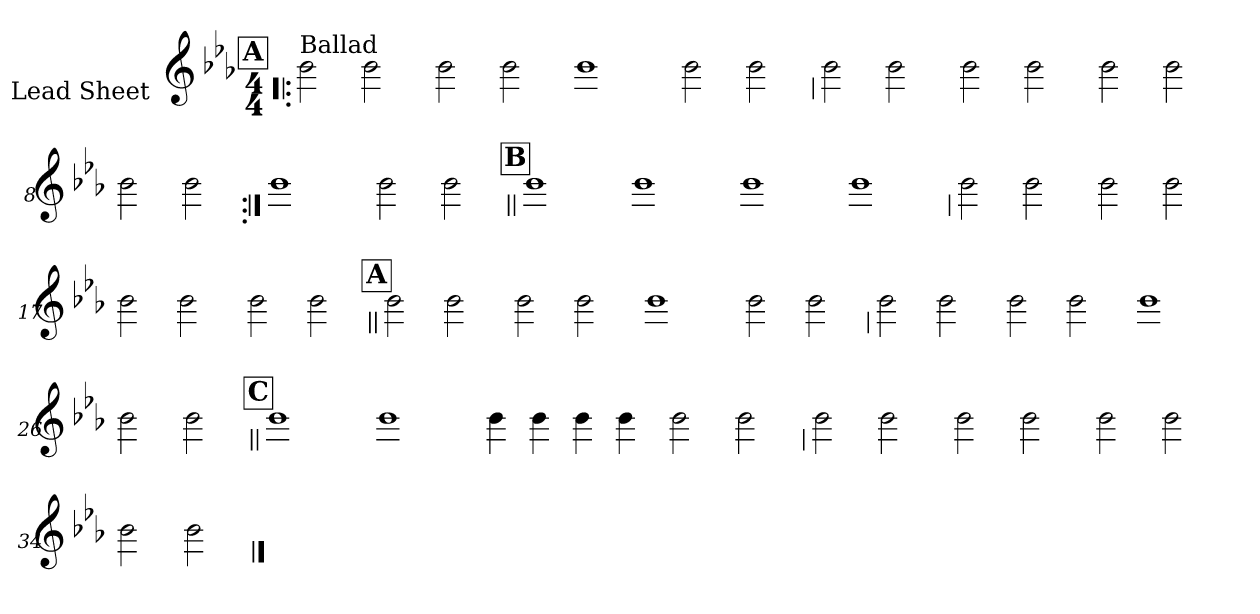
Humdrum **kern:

**kern
*part1
*staff1
*I"Lead Sheet
*stria0
*clefG2
*k[b-e-a-]
*E-:
*M4/4
!!LO:REH:place=s1:a:t=A
=1!|:
!LO:TX:a:t=Ballad
2b-
2b-
=2-
2b-
2b-
=3-
1b-
=4-
2b-
2b-
!!LO:LB:g=z
=5
2b-
2b-
=6-
2b-
2b-
=7-
2b-
2b-
=8-
2b-
2b-
!!LO:LB:g=z
=9:|!
1b-
=10-
2b-
2b-
!!LO:LB:g=z
!!LO:REH:place=s1:a:t=B
=11||
1b-
=12-
1b-
=13-
1b-
=14-
1b-
!!LO:LB:g=z
=15
2b-
2b-
=16-
2b-
2b-
=17-
2b-
2b-
=18-
2b-
2b-
!!LO:LB:g=z
!!LO:REH:place=s1:a:t=A
=19||
2b-
2b-
=20-
2b-
2b-
=21-
1b-
=22-
2b-
2b-
!!LO:LB:g=z
=23
2b-
2b-
=24-
2b-
2b-
=25-
1b-
=26-
2b-
2b-
!!LO:LB:g=z
!!LO:REH:place=s1:a:t=C
=27||
1b-
=28-
1b-
=29-
4b-
4b-
4b-
4b-
=30-
2b-
2b-
!!LO:LB:g=z
=31
2b-
2b-
=32-
2b-
2b-
=33-
2b-
2b-
=34-
2b-
2b-
==
*-
